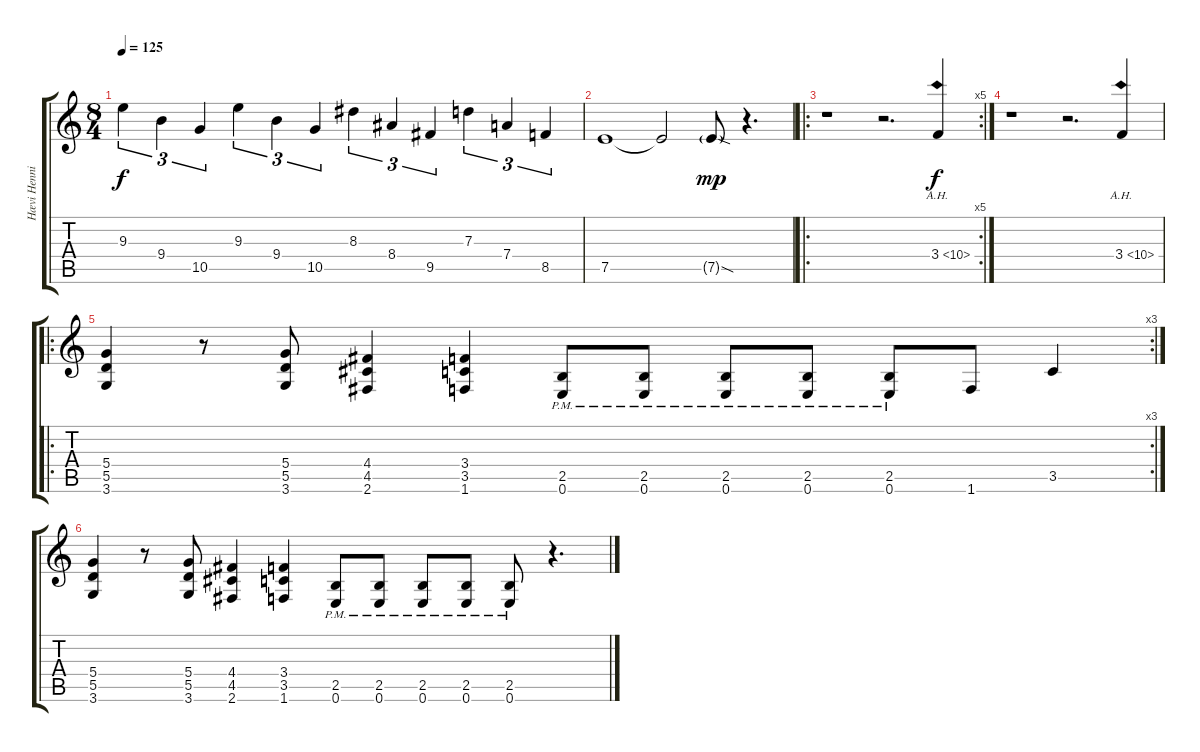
\track ("Hævi Henning" "Hævi Henni") {instrument distortionguitar}
\staff {score tabs}
\tuning (E4 B3 G3 D3 A2 E2) {hide}
\ts (8 4)
\tempo 125
\clef g2
\ks c
9.3.4{tu (3 2) dy f} 9.4.4{tu (3 2)} 10.5.4{tu (3 2)} 9.3.4{tu (3 2)} 9.4.4{tu (3 2)} 10.5.4{tu (3 2)} 8.3.4{tu (3 2)} 8.4.4{tu (3 2)} 9.5.4{tu (3 2)} 7.3.4{tu (3 2)} 7.4.4{tu (3 2)} 8.5.4{tu (3 2)} |
7.5.1 7.5{t}.2 7.5{sod g}.8{dy mp} r.4{d} |
\ro
\rc 5
r.1 r.2{d} 3.4{ah 7}.4{dy f} |
r.1 r.2{d} 3.4{ah 7}.4 |
\ro
\rc 3
(5.4 5.5 3.6).4 r.8 (5.4 5.5 3.6).8 (4.4 4.5 2.6).4 (3.4 3.5 1.6).4 (2.5{pm} 0.6{pm}).8 (2.5{pm} 0.6{pm}).8 (2.5{pm} 0.6{pm}).8 (2.5{pm} 0.6{pm}).8 (2.5{pm} 0.6{pm}).8 1.6.8 3.5.4 |
(5.4 5.5 3.6).4 r.8 (5.4 5.5 3.6).8 (4.4 4.5 2.6).4 (3.4 3.5 1.6).4 (2.5{pm} 0.6{pm}).8 (2.5{pm} 0.6{pm}).8 (2.5{pm} 0.6{pm}).8 (2.5{pm} 0.6{pm}).8 (2.5{pm} 0.6{pm}).8 r.4{d}
